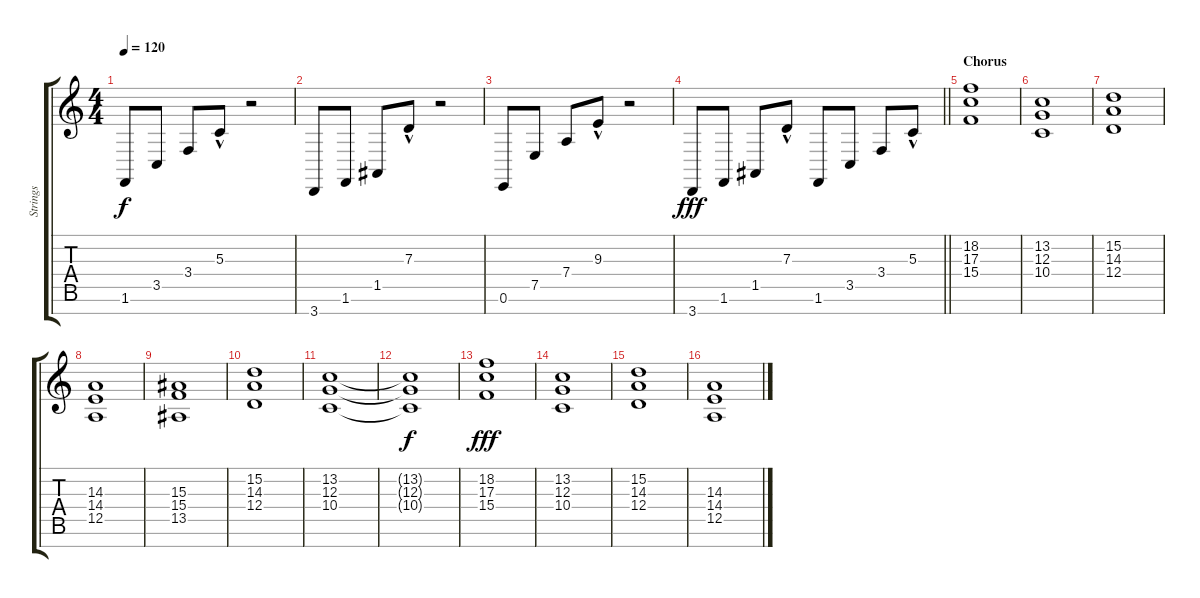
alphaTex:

\track ("Strings" "Strings") {instrument stringensemble1}
\staff {score tabs}
\tuning (E4 B3 G3 D3 A2 E2 B1) {hide}
\ts (4 4)
\tempo 120
\clef g2
\ks c
1.6.8{dy f instrument stringensemble1} 3.5.8 3.4.8 5.3{hac}.8 r.2 |
3.7.8 1.6.8 1.5.8 7.3{hac}.8 r.2 |
0.6.8 7.5.8 7.4.8 9.3{hac}.8 r.2 |
\barLineRight lightlight
3.7.8{dy fff} 1.6.8 1.5.8 7.3{hac}.8 1.6.8{instrument stringensemble1} 3.5.8 3.4.8 5.3{hac}.8 |
\section ("" "Chorus")
(18.2 17.3 15.4).1 |
(13.2 12.3 10.4).1 |
(15.2 14.3 12.4).1 |
(14.3 14.4 12.5).1 |
(15.3 15.4 13.5).1 |
(15.2 14.3 12.4).1 |
(13.2 12.3 10.4).1 |
(13.2{t} 12.3{t} 10.4{t}).1{dy f} |
(18.2 17.3 15.4).1{dy fff} |
(13.2 12.3 10.4).1 |
(15.2 14.3 12.4).1 |
(14.3 14.4 12.5).1
